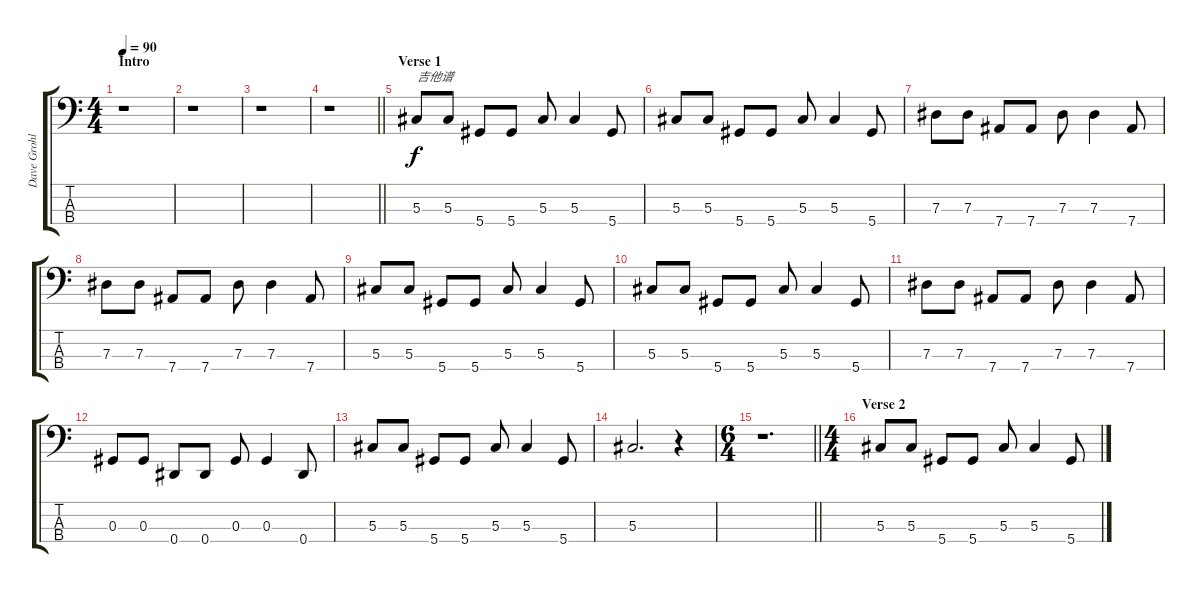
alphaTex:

\track ("Dave Grohl" "Dave Grohl") {instrument electricbasspick}
\staff {score tabs}
\tuning (Gb2 Db2 Ab1 Eb1) {hide}
\ts (4 4)
\section ("" "Intro")
\tempo 90
\clef f4
\ks c
r.1{dy f instrument electricbasspick} |
r.1 |
r.1 |
\barLineRight lightlight
r.1 |
\section ("" "Verse 1")
5.3.8{txt "吉他谱"} 5.3.8 5.4.8 5.4.8 5.3.8 5.3.4 5.4.8 |
5.3.8 5.3.8 5.4.8 5.4.8 5.3.8 5.3.4 5.4.8 |
7.3.8 7.3.8 7.4.8 7.4.8 7.3.8 7.3.4 7.4.8 |
7.3.8 7.3.8 7.4.8 7.4.8 7.3.8 7.3.4 7.4.8 |
5.3.8 5.3.8 5.4.8 5.4.8 5.3.8 5.3.4 5.4.8 |
5.3.8 5.3.8 5.4.8 5.4.8 5.3.8 5.3.4 5.4.8 |
7.3.8 7.3.8 7.4.8 7.4.8 7.3.8 7.3.4 7.4.8 |
0.3.8 0.3.8 0.4.8 0.4.8 0.3.8 0.3.4 0.4.8 |
5.3.8 5.3.8 5.4.8 5.4.8 5.3.8 5.3.4 5.4.8 |
5.3.2{d} r.4 |
\ts (6 4)
\barLineRight lightlight
r.1{d} |
\ts (4 4)
\section ("" "Verse 2")
5.3.8 5.3.8 5.4.8 5.4.8 5.3.8 5.3.4 5.4.8
